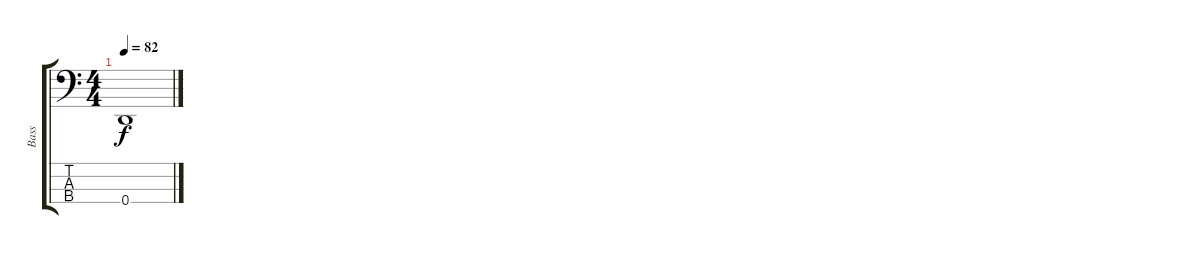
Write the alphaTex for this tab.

\track ("Bass" "Bass") {instrument electricbassfinger}
\staff {score tabs}
\tuning (G2 D2 A1 D1) {hide}
\ts (4 4)
\tempo 82
\clef f4
\ks c
0.4{t}.1{dy f}
